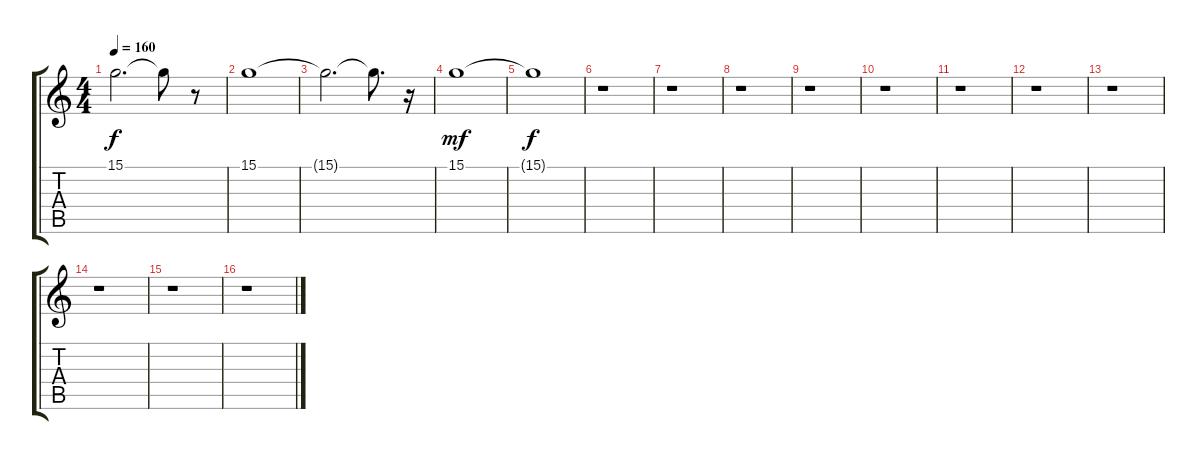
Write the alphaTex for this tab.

\track "" {instrument lead2sawtooth}
\staff {score tabs}
\tuning (E4 B3 G3 D3 A2 E2) {hide}
\ts (4 4)
\tempo 160
\clef g2
\ks c
15.1{t}.2{d dy f} 15.1{t}.8 r.8 |
15.1.1 |
15.1{t}.2{d} 15.1{t}.8{d} r.16 |
15.1.1{dy mf} |
15.1{t}.1{dy f} |
r.1 |
r.1 |
r.1 |
r.1 |
r.1 |
r.1 |
r.1 |
r.1 |
r.1 |
r.1 |
r.1
